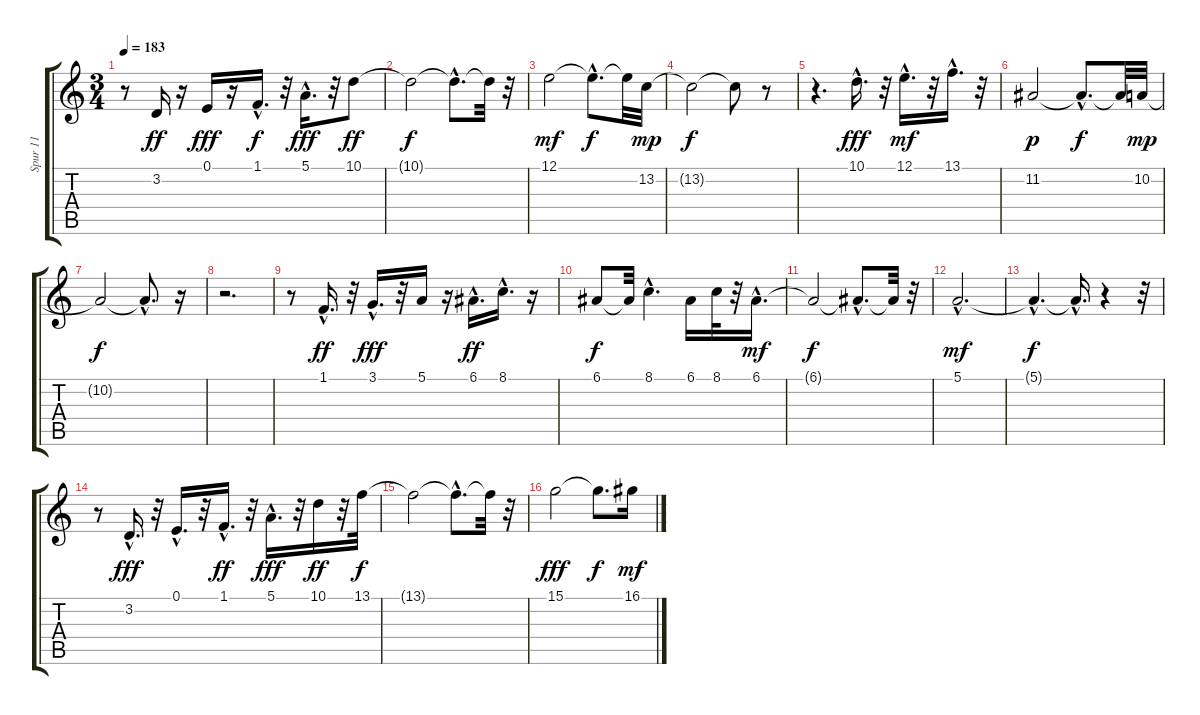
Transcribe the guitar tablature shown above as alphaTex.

\track ("Spur 11" "Spur 11") {instrument accordion}
\staff {score tabs}
\tuning (E4 B3 G3 D3 A2 E2) {hide}
\ts (3 4)
\tempo 183
\clef g2
\ks c
r.8{dy f} 3.2.16{dy ff} r.16 0.1.16{dy fff} r.16 1.1{hac}.16{d dy f} r.32 5.1{hac}.16{d dy fff} r.32 10.1.8{dy ff} |
10.1{t}.2{dy f} 10.1{hac t}.8{d} 10.1{t}.32 r.32 |
12.1.2{dy mf} 12.1{hac t}.8{d dy f} 12.1{t}.32 13.2.32{dy mp} |
13.2{t}.2{dy f} 13.2{t}.8 r.8 |
r.4{d} 10.1{hac}.16{d dy fff} r.32 12.1{hac}.16{d dy mf} r.32 13.1{hac}.16{d} r.32 |
11.2.2{dy p} 11.2{hac t}.8{d dy f} 11.2{t}.32 10.2.32{dy mp} |
10.2{t}.2{dy f} 10.2{hac t}.8{d} r.16 |
r.2{d} |
r.8 1.1{hac}.16{d dy ff} r.32 3.1{hac}.16{d dy fff} r.32 5.1.16 r.16 6.1{hac}.16{d dy ff} 8.1{hac}.16{d} r.16 |
6.1.8{dy f} 6.1{t}.32 8.1{hac}.4{d} 6.1.16 8.1.32 r.32 6.1{hac}.16{d dy mf} |
6.1{t}.2{dy f} 6.1{hac t}.8{d} 6.1{t}.32 r.32 |
5.1{hac}.2{d dy mf} |
5.1{hac t}.4{d dy f} 5.1{hac t}.16{d} r.4 r.32 |
r.8 3.2{hac}.16{d dy fff} r.32 0.1{hac}.16{d} r.32 1.1{hac}.16{d dy ff} r.32 5.1{hac}.16{d dy fff} r.32 10.1.16{dy ff} r.32 13.1.32{dy f} |
13.1{t}.2 13.1{hac t}.8{d} 13.1{t}.32 r.32 |
15.1.2{dy fff} 15.1{t}.8{d dy f} 16.1.16{dy mf}
